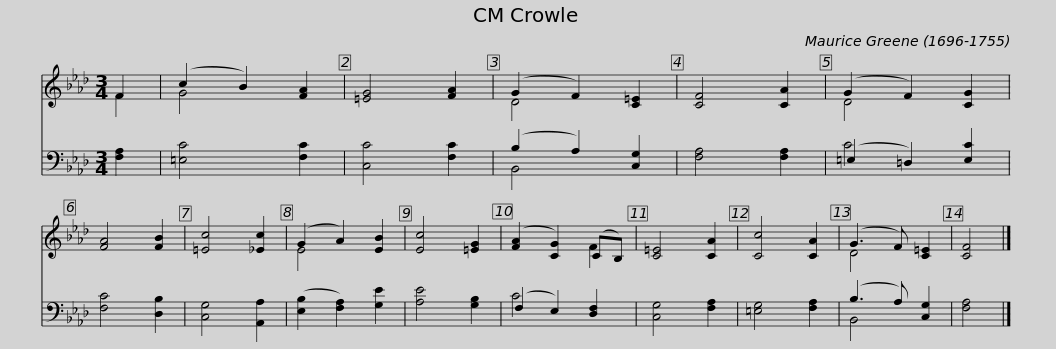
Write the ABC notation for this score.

X:1
%%score ( 1 2 ) ( 3 4 )
L:1/8
M:3/4
I:linebreak $
K:Ab
V:1 treble
V:2 treble
V:3 bass
V:4 bass
V:1
 F2 | (c2 B2) [FA]2 | [=EG]4 [FA]2 | (G2 F2) [C=E]2 | [CF]4 [CA]2 | %5
 (G2 F2) [CG]2 | [FA]4 [FB]2 | [=Ec]4 [_Ec]2 | (G2 A2) [EB]2 | [Ec]4 [=EG]2 |$ %10
 ([FA]2 [CG]2) (CB,) | [C=E]4 [CA]2 | [Cc]4 [CA]2 | (G3 F) [C=E]2 | [CF]4 |] %15
V:2
 F2 | G4 x2 | x6 | D4 x2 | x6 | %5
 D4 x2 | x6 | x6 | E4 x2 | x6 |$ %10
 x4 F2 | x6 | x6 | D4 x2 | x4 |] %15
V:3
 [F,A,]2 | [=E,C]4 [F,C]2 | [C,C]4 [F,C]2 | (B,2 A,2) [C,G,]2 | [F,A,]4 [F,A,]2 | %5
 (=E,2 =D,2) [E,C]2 | [F,C]4 [D,B,]2 | [C,G,]4 [A,,A,]2 | ([E,B,]2 [F,A,]2) [G,E]2 | [A,E]4 [G,B,]2 |$ %10
 (F,2 E,2) [D,F,]2 | [C,G,]4 [F,A,]2 | [=E,G,]4 [F,A,]2 | (B,3 A,) [C,G,]2 | [F,A,]4 |] %15
V:4
 x2 | x6 | x6 | B,,4 x2 | x6 | %5
 C4 x2 | x6 | x6 | x6 | x6 |$ %10
 C4 x2 | x6 | x6 | B,,4 x2 | x4 |] %15
